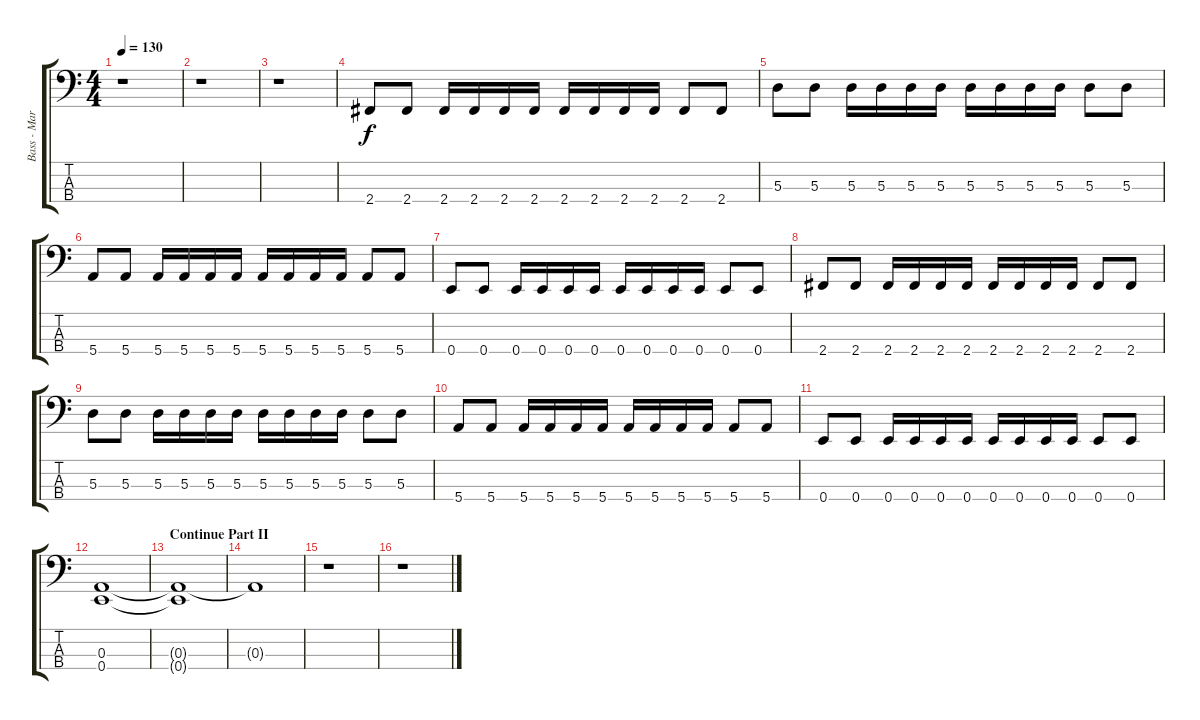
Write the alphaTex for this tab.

\track ("Bass - Mark Allan Hoppus" "Bass - Mar") {instrument electricbasspick}
\staff {score tabs}
\tuning (G2 D2 A1 E1) {hide}
\ts (4 4)
\tempo 130
\clef f4
\ks c
r.1{dy f} |
r.1 |
r.1 |
2.4.8 2.4.8 2.4.16 2.4.16 2.4.16 2.4.16 2.4.16 2.4.16 2.4.16 2.4.16 2.4.8 2.4.8 |
5.3.8 5.3.8 5.3.16 5.3.16 5.3.16 5.3.16 5.3.16 5.3.16 5.3.16 5.3.16 5.3.8 5.3.8 |
5.4.8 5.4.8 5.4.16 5.4.16 5.4.16 5.4.16 5.4.16 5.4.16 5.4.16 5.4.16 5.4.8 5.4.8 |
0.4.8 0.4.8 0.4.16 0.4.16 0.4.16 0.4.16 0.4.16 0.4.16 0.4.16 0.4.16 0.4.8 0.4.8 |
2.4.8 2.4.8 2.4.16 2.4.16 2.4.16 2.4.16 2.4.16 2.4.16 2.4.16 2.4.16 2.4.8 2.4.8 |
5.3.8 5.3.8 5.3.16 5.3.16 5.3.16 5.3.16 5.3.16 5.3.16 5.3.16 5.3.16 5.3.8 5.3.8 |
5.4.8 5.4.8 5.4.16 5.4.16 5.4.16 5.4.16 5.4.16 5.4.16 5.4.16 5.4.16 5.4.8 5.4.8 |
0.4.8 0.4.8 0.4.16 0.4.16 0.4.16 0.4.16 0.4.16 0.4.16 0.4.16 0.4.16 0.4.8 0.4.8 |
(0.3 0.4).1 |
\section ("" "Continue Part II")
(0.3{t} 0.4{t}).1 |
0.3{t}.1 |
r.1 |
r.1
